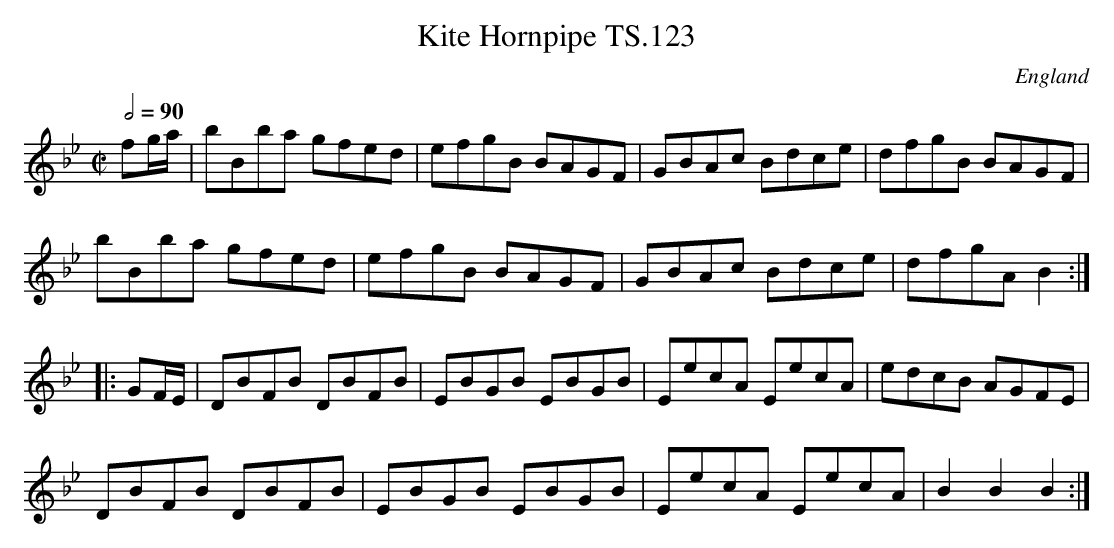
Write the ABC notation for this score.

X:1
T:Kite Hornpipe TS.123
M:C|
L:1/8
Q:1/2=90
O:England
K:Bb major
fg/a/|bBba gfed|efgB BAGF|GBAc Bdce|dfgB BAGF|!
bBba gfed|efgB BAGF|GBAc Bdce|dfgA B2:|!
|:GF/E/|DBFB DBFB|EBGB EBGB|EecA EecA|edcB AGFE|!
DBFB DBFB|EBGB EBGB|EecA EecA|B2B2B2:|]
